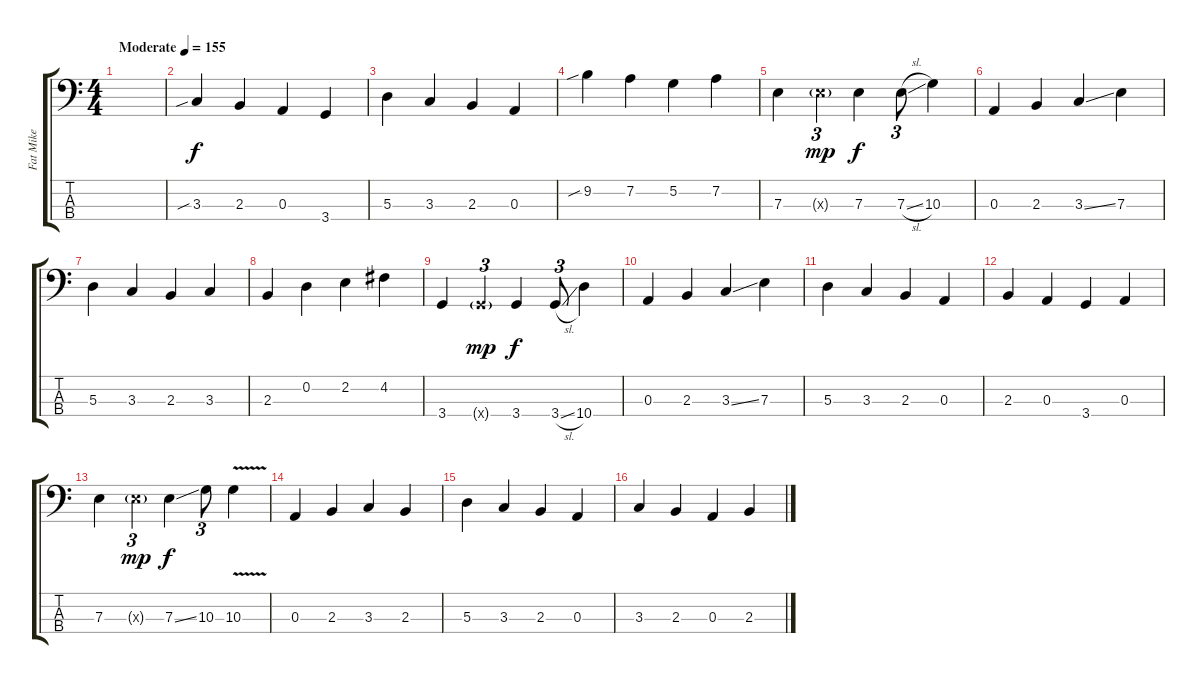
\track ("Fat Mike" "Fat Mike") {instrument electricbasspick}
\staff {score tabs}
\tuning (G2 D2 A1 E1) {hide}
\ts (4 4)
\tempo (155 "Moderate")
\clef f4
\ks c
|
3.3{sib}.4 2.3.4 0.3.4 3.4.4 |
5.3.4 3.3.4 2.3.4 0.3.4 |
9.2{sib}.4 7.2.4 5.2.4 7.2.4 |
7.3.4 7.3{g x}.4{tu (3 2) dy mp} 7.3.4{dy f} 7.3{sl}.8{tu (3 2)} 10.3.4 |
0.3.4 2.3.4 3.3{ss}.4 7.3.4 |
5.3.4 3.3.4 2.3.4 3.3.4 |
2.3.4 0.2.4 2.2.4 4.2.4 |
3.4.4 3.4{g x}.4{tu (3 2) dy mp} 3.4.4{dy f} 3.4{sl}.8{tu (3 2)} 10.4.4 |
0.3.4 2.3.4 3.3{ss}.4 7.3.4 |
5.3.4 3.3.4 2.3.4 0.3.4 |
2.3.4 0.3.4 3.4.4 0.3.4 |
7.3.4 7.3{g x}.4{tu (3 2) dy mp} 7.3{ss}.4{dy f} 10.3.8{tu (3 2)} 10.3{v}.4 |
0.3.4 2.3.4 3.3.4 2.3.4 |
5.3.4 3.3.4 2.3.4 0.3.4 |
3.3.4 2.3.4 0.3.4 2.3{ss}.4
